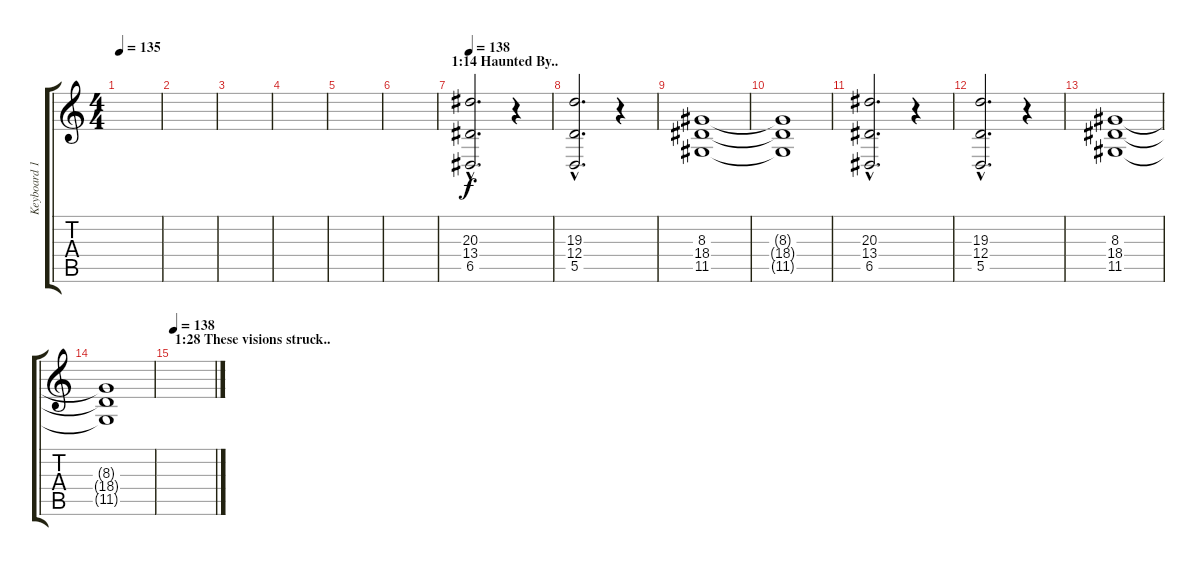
\track ("Keyboard 1" "Keyboard 1") {instrument musicbox}
\staff {score tabs}
\tuning (E4 B3 G3 D3 A2 D2) {hide}
\ts (4 4)
\tempo 135
\clef g2
\ks c
|
|
|
|
|
|
\section ("" "1:14 Haunted By..")
\tempo 138
(20.3{hac} 13.4{hac} 6.5{hac}).2{d volume 12 instrument stringensemble2} r.4 |
(19.3{hac} 12.4{hac} 5.5{hac}).2{d} r.4 |
(8.3 18.4 11.5).1 |
(8.3{t} 18.4{t} 11.5{t}).1 |
(20.3{hac} 13.4{hac} 6.5{hac}).2{d volume 12} r.4 |
(19.3{hac} 12.4{hac} 5.5{hac}).2{d} r.4 |
(8.3 18.4 11.5).1 |
(8.3{t} 18.4{t} 11.5{t}).1 |
\section ("" "1:28 These visions struck..")
\tempo 138
